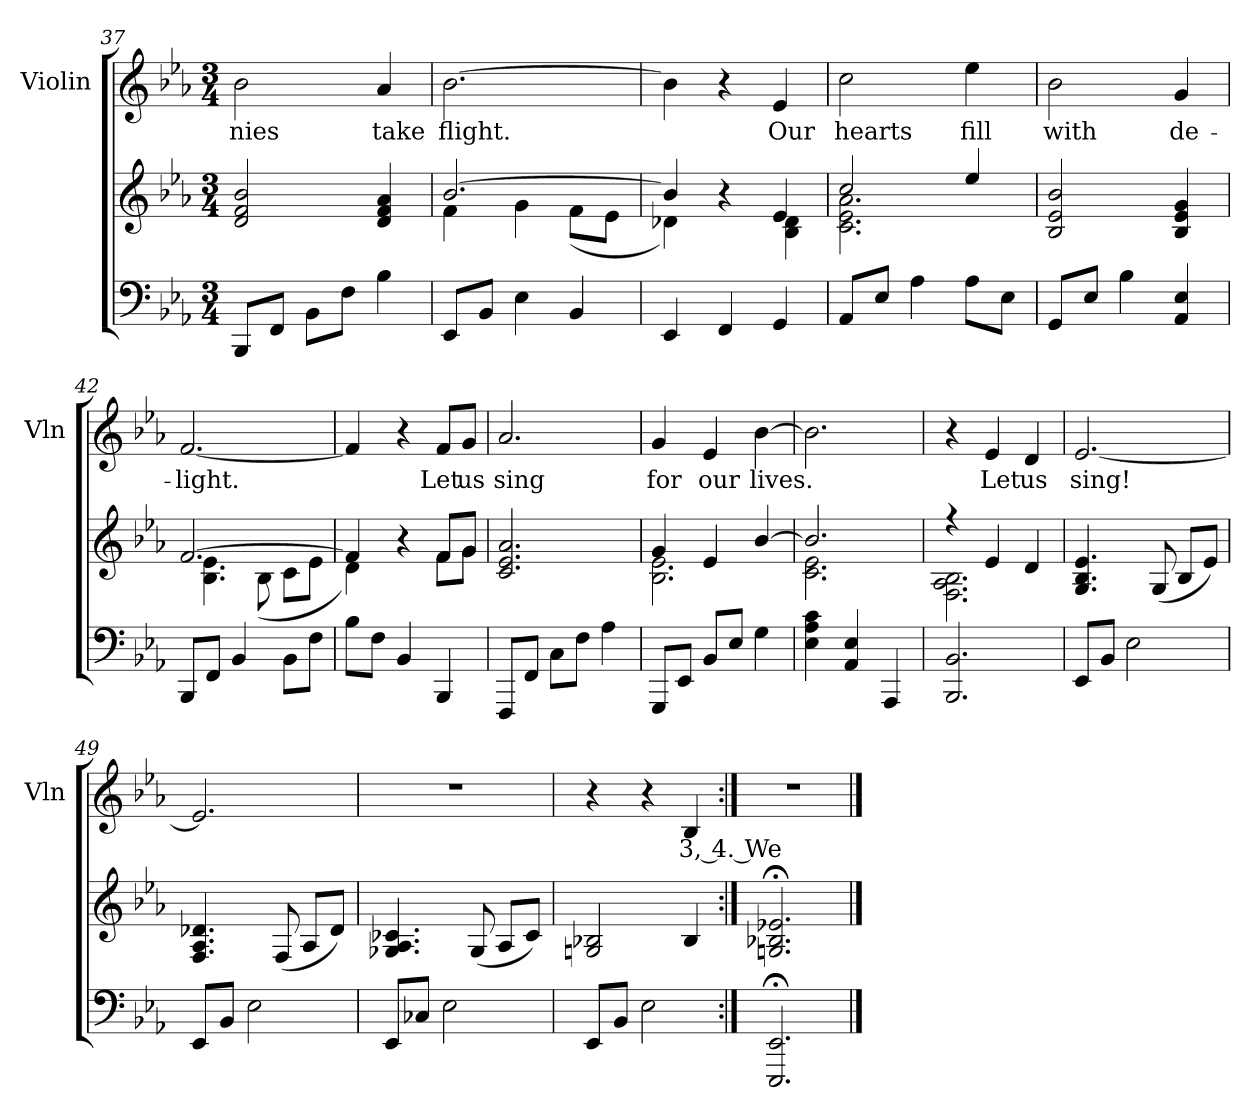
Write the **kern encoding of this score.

**kern	**kern	**kern	**text
*part2	*part2	*part1	*part1
*staff3	*staff2	*staff1	*staff1
*	*	*I"Violin	*
*	*	*I'Vln	*
*clefF4	*clefG2	*clefG2	*
*k[b-e-a-]	*k[b-e-a-]	*k[b-e-a-]	*
*M3/4	*M3/4	*M3/4	*
=37	=37	=37	=37
8BBB-L	2d/ 2f/ 2b-/	2b-\	-nies
8FFJ	.	.	.
8BB-L	.	.	.
8FJ	.	.	.
4B-\	4d/ 4f/ 4a-/	4a-/	take
=38	=38	=38	=38
*	*^	*	*
8EE-L	[2.b-/	4f\	[2.b-\	flight.
8BB-J	.	.	.	.
4E-\	.	4g\	.	.
4BB-/	.	(<8fL	.	.
.	.	8e-J	.	.
=39	=39	=39	=39	=39
4EE-/	4b-/]	4d-X\)	4b-\]	.
4FF/	4r	4ryy	4r	.
4GG/	4e-/	4B-\ 4d-\	4e-/	Our
=40	=40	=40	=40	=40
8AA-L	2cc/	2.c\ 2.e-\ 2.a-\	2cc\	hearts
8E-J	.	.	.	.
4A-\	.	.	.	.
8A-L	4ee-/	.	4ee-\	fill
8E-J	.	.	.	.
*	*v	*v	*	*
!!LO:LB:g=z
=41	=41	=41	=41
8GGL	2B-/ 2e-/ 2b-/	2b-\	with
8E-J	.	.	.
4B-\	.	.	.
4AA-/ 4E-/	4B-/ 4e-/ 4g/	4g/	de-
=42	=42	=42	=42
*	*^	*	*
8BBB-L	[2.f/	4.B-\ 4.e-\	[2.f/	-light.
8FFJ	.	.	.	.
4BB-/	.	.	.	.
.	.	(<8B-\	.	.
8BB-L	.	8cL	.	.
8FJ	.	8e-J	.	.
=43	=43	=43	=43	=43
8B-L	4f/]	4d\)	4f/]	.
8FJ	.	.	.	.
4BB-/	4r	4ryy	4r	.
4BBB-/	8fL	8fL	8fL	Let
.	8gJ	8gJ	8gJ	us
*	*v	*v	*	*
=44	=44	=44	=44
8FFFL	2.c/ 2.e-/ 2.a-/	2.a-/	sing
8FFJ	.	.	.
8CL	.	.	.
8FJ	.	.	.
4A-\	.	.	.
=45	=45	=45	=45
*	*^	*	*
8GGGL	4g/	2.B-\ 2.e-\	4g/	for
8EE-J	.	.	.	.
8BB-L	4e-/	.	4e-/	our
8E-J	.	.	.	.
4G\	[4b-/	.	[4b-\	lives.
=46	=46	=46	=46	=46
4E-\ 4A-\ 4c\	2.b-/]	2.c\ 2.e-\	2.b-\]	.
4AA-/ 4E-/	.	.	.	.
4AAA-/	.	.	.	.
!!LO:LB:g=z
=47	=47	=47	=47	=47
2.BBB-/ 2.BB-/	4r	2.F\ 2.A-\ 2.B-\	4r	.
.	4e-/	.	4e-/	Let
.	4d/	.	4d/	us
*	*v	*v	*	*
=48	=48	=48	=48
8EE-L	4.G/ 4.B-/ 4.e-/	[2.e-/	sing!
8BB-J	.	.	.
2E-\	.	.	.
.	(<8G/	.	.
.	8B-L	.	.
.	8e-J)	.	.
=49	=49	=49	=49
8EE-L	4.F/ 4.A-/ 4.d-X/	2.e-/]	.
8BB-J	.	.	.
2E-\	.	.	.
.	(<8F/	.	.
.	8A-L	.	.
.	8d-J)	.	.
=50	=50	=50	=50
8EE-L	4.G-X/ 4.A-/ 4.c-X/	2.r	.
8C-XJ	.	.	.
2E-\	.	.	.
.	(<8G-/	.	.
.	8A-L	.	.
.	8c-J)	.	.
=51	=51	=51	=51
8EE-L	2Gn/ 2B-X/	4r	.
8BB-J	.	.	.
2E-\	.	4r	.
.	4B-/	4B-/	3, 4. We
=52:|!	=52:|!	=52:|!	=52:|!
2.EEE-;</ 2.EE-;</	2.Gn;</ 2.B-X;</ 2.e-X;</	2.r	.
==	==	==	==
*-	*-	*-	*-
